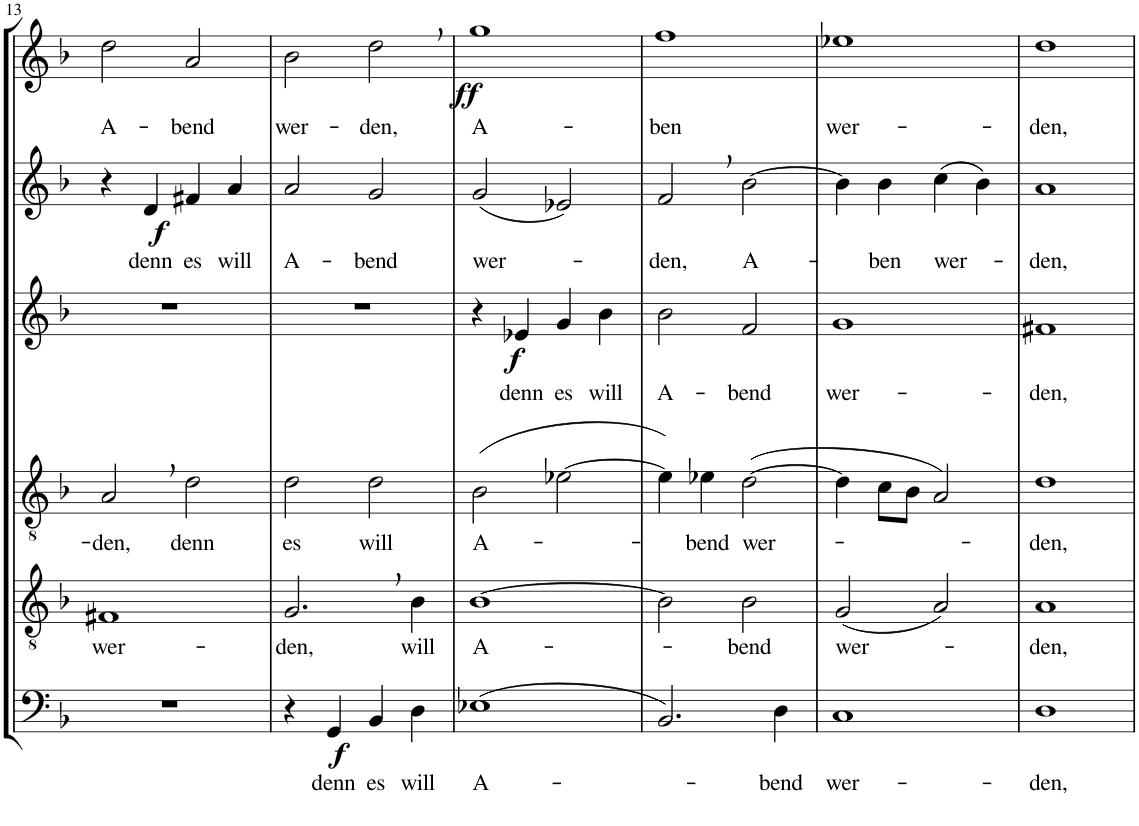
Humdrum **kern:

**kern	**text	**dynam	**kern	**text	**kern	**text	**kern	**text	**dynam	**kern	**text	**dynam	**kern	**text	**dynam
*part6	*part6	*part6	*part5	*part5	*part4	*part4	*part3	*part3	*part3	*part2	*part2	*part2	*part1	*part1	*part1
*staff6	*staff6	*staff6	*staff5	*staff5	*staff4	*staff4	*staff3	*staff3	*staff3	*staff2	*staff2	*staff2	*staff1	*staff1	*staff1
*I"Bassi	*	*	*I"Tenori II	*	*I"Tenori I	*	*I"Contralti	*	*	*I"Soprani II	*	*	*I"Soprani I	*	*
!!LO:PB:g=z
*clefF4	*	*	*clefGv2	*	*clefGv2	*	*clefG2	*	*	*clefG2	*	*	*clefG2	*	*
*	*	*	*	*	*	*	*	*	*	*Trd1c2	*	*	*Trd1c2	*	*
*k[b-]	*	*	*k[b-]	*	*k[b-]	*	*k[b-]	*	*	*k[b-]	*	*	*k[b-]	*	*
*F:	*	*	*F:	*	*F:	*	*F:	*	*	*F:	*	*	*F:	*	*
*M4/4	*	*	*M4/4	*	*M4/4	*	*M4/4	*	*	*M4/4	*	*	*M4/4	*	*
=13	=13	=13	=13	=13	=13	=13	=13	=13	=13	=13	=13	=13	=13	=13	=13
!	!	!	!	!LO:LY:b	!	!LO:LY:b	!	!	!	!	!	!	!	!LO:LY:b	!
1r	.	.	1F#X	wer-	2A,/	-den,	1r	.	.	4r	.	.	2dd\	A-	.
!	!	!	!	!	!	!	!	!	!	!	!LO:LY:b	!LO:DY:b	!	!	!
.	.	.	.	.	.	.	.	.	.	4d/	denn	f	.	.	.
!	!	!	!	!	!	!LO:LY:b	!	!	!	!	!LO:LY:b	!	!	!LO:LY:b	!
.	.	.	.	.	2d\	denn	.	.	.	4f#X/	es	.	2a/	-bend	.
!	!	!	!	!	!	!	!	!	!	!	!LO:LY:b	!	!	!	!
.	.	.	.	.	.	.	.	.	.	4a/	will	.	.	.	.
=14	=14	=14	=14	=14	=14	=14	=14	=14	=14	=14	=14	=14	=14	=14	=14
!	!	!	!	!LO:LY:b	!	!LO:LY:b	!	!	!	!	!LO:LY:b	!	!	!LO:LY:b	!
4r	.	.	2.G,/	-den,	2d\	es	1r	.	.	2a/	A-	.	2b-\	wer-	.
!	!LO:LY:b	!LO:DY:b	!	!	!	!	!	!	!	!	!	!	!	!	!
4GG/	denn	f	.	.	.	.	.	.	.	.	.	.	.	.	.
!	!LO:LY:b	!	!	!	!	!LO:LY:b	!	!	!	!	!LO:LY:b	!	!	!LO:LY:b	!
4BB-/	es	.	.	.	2d\	will	.	.	.	2g/	-bend	.	2dd,\	-den,	.
!	!LO:LY:b	!	!	!LO:LY:b	!	!	!	!	!	!	!	!	!	!	!
4D\	will	.	4B-\	will	.	.	.	.	.	.	.	.	.	.	.
=15	=15	=15	=15	=15	=15	=15	=15	=15	=15	=15	=15	=15	=15	=15	=15
!	!LO:LY:b	!	!	!LO:LY:b	!	!LO:LY:b	!	!	!	!	!LO:LY:b	!	!	!LO:LY:b	!LO:DY:b
(1E-X	A-	.	[1B-	A-	(2B-\	A-	4r	.	.	(2g/	wer-	.	1gg	A-	ff
!	!	!	!	!	!	!	!	!LO:LY:b	!LO:DY:b	!	!	!	!	!	!
.	.	.	.	.	.	.	4e-X/	denn	f	.	.	.	.	.	.
!	!	!	!	!	!	!	!	!LO:LY:b	!	!	!	!	!	!	!
.	.	.	.	.	[2e-X\	.	4g/	es	.	2e-X/)	.	.	.	.	.
!	!	!	!	!	!	!	!	!LO:LY:b	!	!	!	!	!	!	!
.	.	.	.	.	.	.	4b-\	will	.	.	.	.	.	.	.
=16	=16	=16	=16	=16	=16	=16	=16	=16	=16	=16	=16	=16	=16	=16	=16
!	!	!	!	!	!	!	!	!LO:LY:b	!	!	!LO:LY:b	!	!	!LO:LY:b	!
2.BB-/)	.	.	2B-\]	.	4e-\])	.	2b-\	A-	.	2f,/	-den,	.	1ff	-ben	.
!	!	!	!	!	!	!LO:LY:b	!	!	!	!	!	!	!	!	!
.	.	.	.	.	4e-X\	-bend	.	.	.	.	.	.	.	.	.
!	!	!	!	!LO:LY:b	!	!LO:LY:b	!	!LO:LY:b	!	!	!LO:LY:b	!	!	!	!
.	.	.	2B-\	-bend	([2d\	wer-	2f/	-bend	.	[2b-\	A-	.	.	.	.
!	!LO:LY:b	!	!	!	!	!	!	!	!	!	!	!	!	!	!
4D\	-bend	.	.	.	.	.	.	.	.	.	.	.	.	.	.
=17	=17	=17	=17	=17	=17	=17	=17	=17	=17	=17	=17	=17	=17	=17	=17
!	!LO:LY:b	!	!	!LO:LY:b	!	!	!	!LO:LY:b	!	!	!	!	!	!LO:LY:b	!
1C	wer-	.	(2G/	wer-	4d\]	.	1g	wer-	.	4b-\]	.	.	1ee-X	wer-	.
!	!	!	!	!	!	!	!	!	!	!	!LO:LY:b	!	!	!	!
.	.	.	.	.	8c\L	.	.	.	.	4b-\	-ben	.	.	.	.
.	.	.	.	.	8B-\J	.	.	.	.	.	.	.	.	.	.
!	!	!	!	!	!	!	!	!	!	!	!LO:LY:b	!	!	!	!
.	.	.	2A/)	.	2A/)	.	.	.	.	(4cc\	wer-	.	.	.	.
.	.	.	.	.	.	.	.	.	.	4b-\)	.	.	.	.	.
=18	=18	=18	=18	=18	=18	=18	=18	=18	=18	=18	=18	=18	=18	=18	=18
!	!LO:LY:b	!	!	!LO:LY:b	!	!LO:LY:b	!	!LO:LY:b	!	!	!LO:LY:b	!	!	!LO:LY:b	!
1D	-den,	.	1A	-den,	1d	-den,	1f#X	-den,	.	1a	-den,	.	1dd	-den,	.
=	=	=	=	=	=	=	=	=	=	=	=	=	=	=	=
*-	*-	*-	*-	*-	*-	*-	*-	*-	*-	*-	*-	*-	*-	*-	*-
